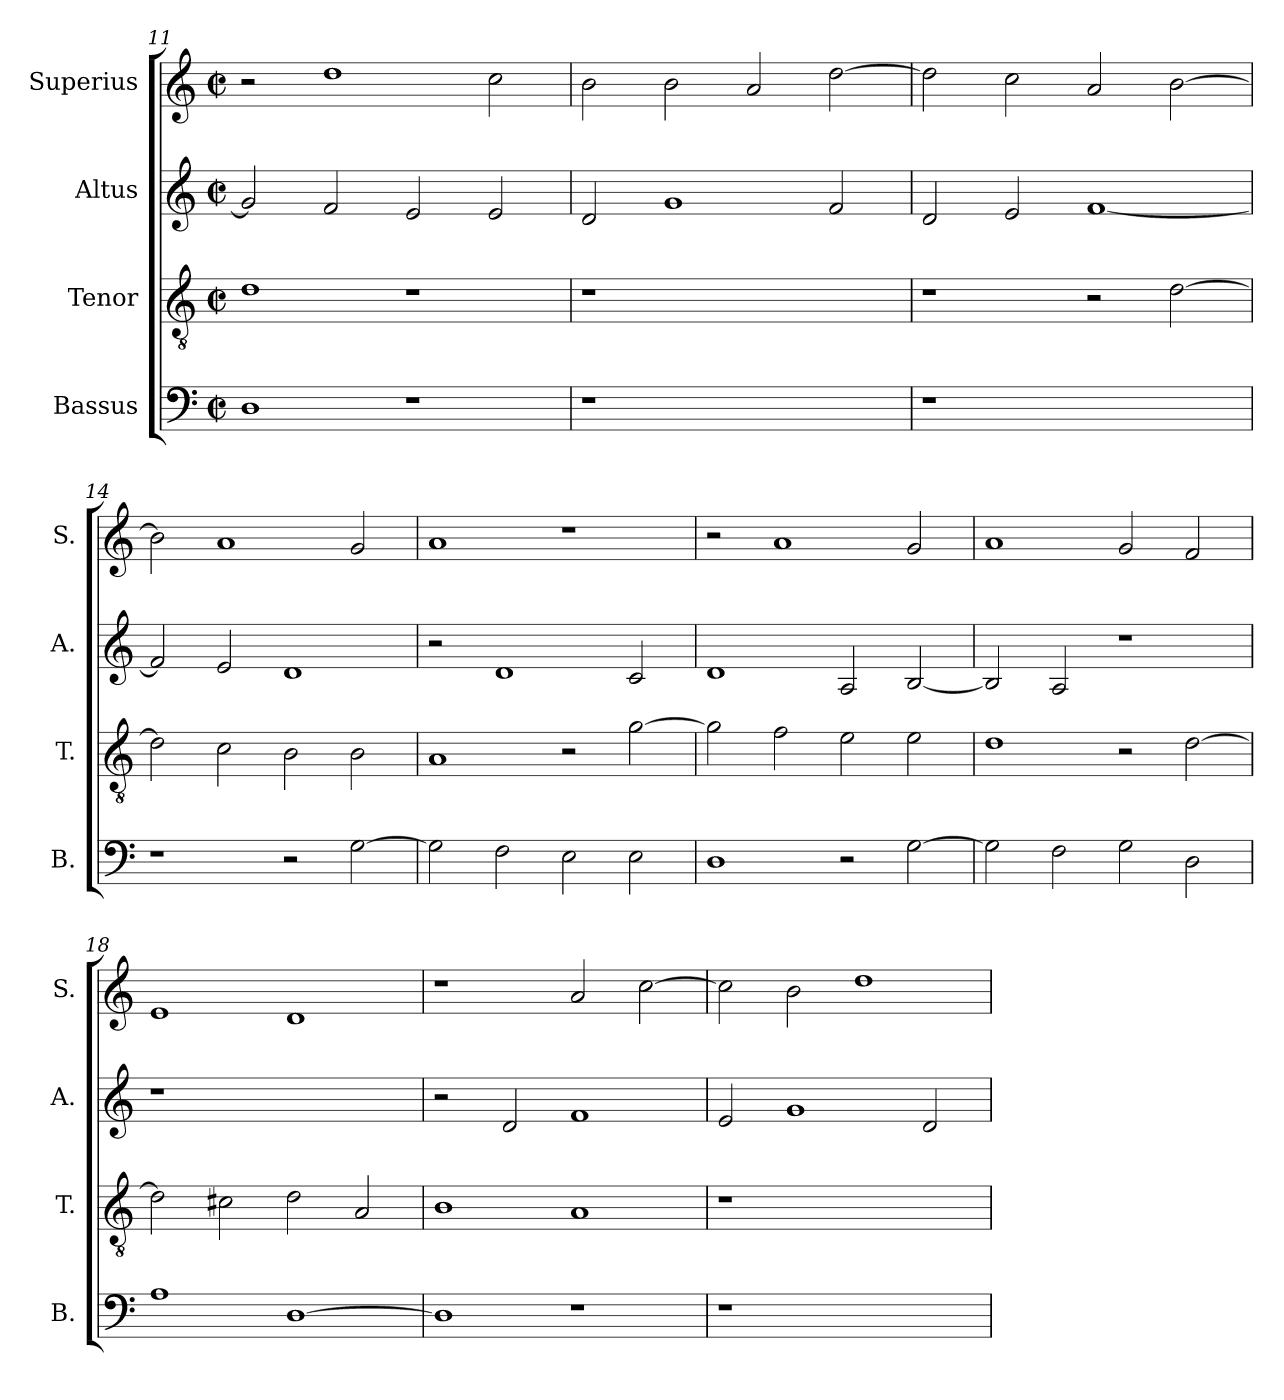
**kern	**kern	**kern	**kern
*part4	*part3	*part2	*part1
*staff4	*staff3	*staff2	*staff1
*I"Bassus	*I"Tenor	*I"Altus	*I"Superius
*I'B.	*I'T.	*I'A.	*I'S.
*clefF4	*clefGv2	*clefG2	*clefG2
*	*ITrd7c12	*	*
*k[]	*k[]	*k[]	*k[]
*C:	*C:	*C:	*C:
*M2/2	*M2/2	*M2/2	*M2/2
*met(c|)	*met(c|)	*met(c|)	*met(c|)
=11	=11	=11	=11
1Di	1Di	2gi/]	2r
.	.	2fi/	1ddi
1r	1r	2ei/	.
.	.	2ei/	2cci\
!!LO:LB:g=z
=12	=12	=12	=12
!LO:N:vis=1	!LO:N:vis=1	!	!
1r	1r	2di/	2bi\
.	.	1gi	2bi\
1ryy	1ryy	.	2ai/
.	.	2fi/	[>2ddi\
=13	=13	=13	=13
!LO:N:vis=1	!	!	!
1r	1r	2di/	2ddi\]
.	.	2ei/	2cci\
1ryy	2r	[<1fi	2ai/
.	[>2Di\	.	[>2bi\
=14	=14	=14	=14
1r	2Di\]	2fi/]	2bi\]
.	2Ci\	2ei/	1ai
2r	2BBi\	1di	.
[>2Gi\	2BBi\	.	2gi/
=15	=15	=15	=15
2Gi\]	1AAi	2r	1ai
2Fi\	.	1di	.
2Ei\	2r	.	1r
2Ei\	[>2Gi\	2ci/	.
=16	=16	=16	=16
1Di	2Gi\]	1di	2r
.	2Fi\	.	1ai
2r	2Ei\	2Ai/	.
[>2Gi\	2Ei\	[<2Bi/	2gi/
!!LO:PB:g=z
=17	=17	=17	=17
2Gi\]	1Di	2Bi/]	1ai
2Fi\	.	2Ai/	.
2Gi\	2r	1r	2gi/
2Di\	[>2Di\	.	2fi/
=18	=18	=18	=18
!	!	!LO:N:vis=1	!
1Ai	2Di\]	1r	1ei
.	2C#Xi\	.	.
[>1Di	2Di\	1ryy	1di
.	2AAi/	.	.
=19	=19	=19	=19
1Di]	1BBi	2r	1r
.	.	2di/	.
1r	1AAi	1fi	2ai/
.	.	.	[>2cci\
=20	=20	=20	=20
!LO:N:vis=1	!LO:N:vis=1	!	!
1r	1r	2ei/	2cci\]
.	.	1gi	2bi\
1ryy	1ryy	.	1ddi
.	.	2di/	.
=	=	=	=
*-	*-	*-	*-
